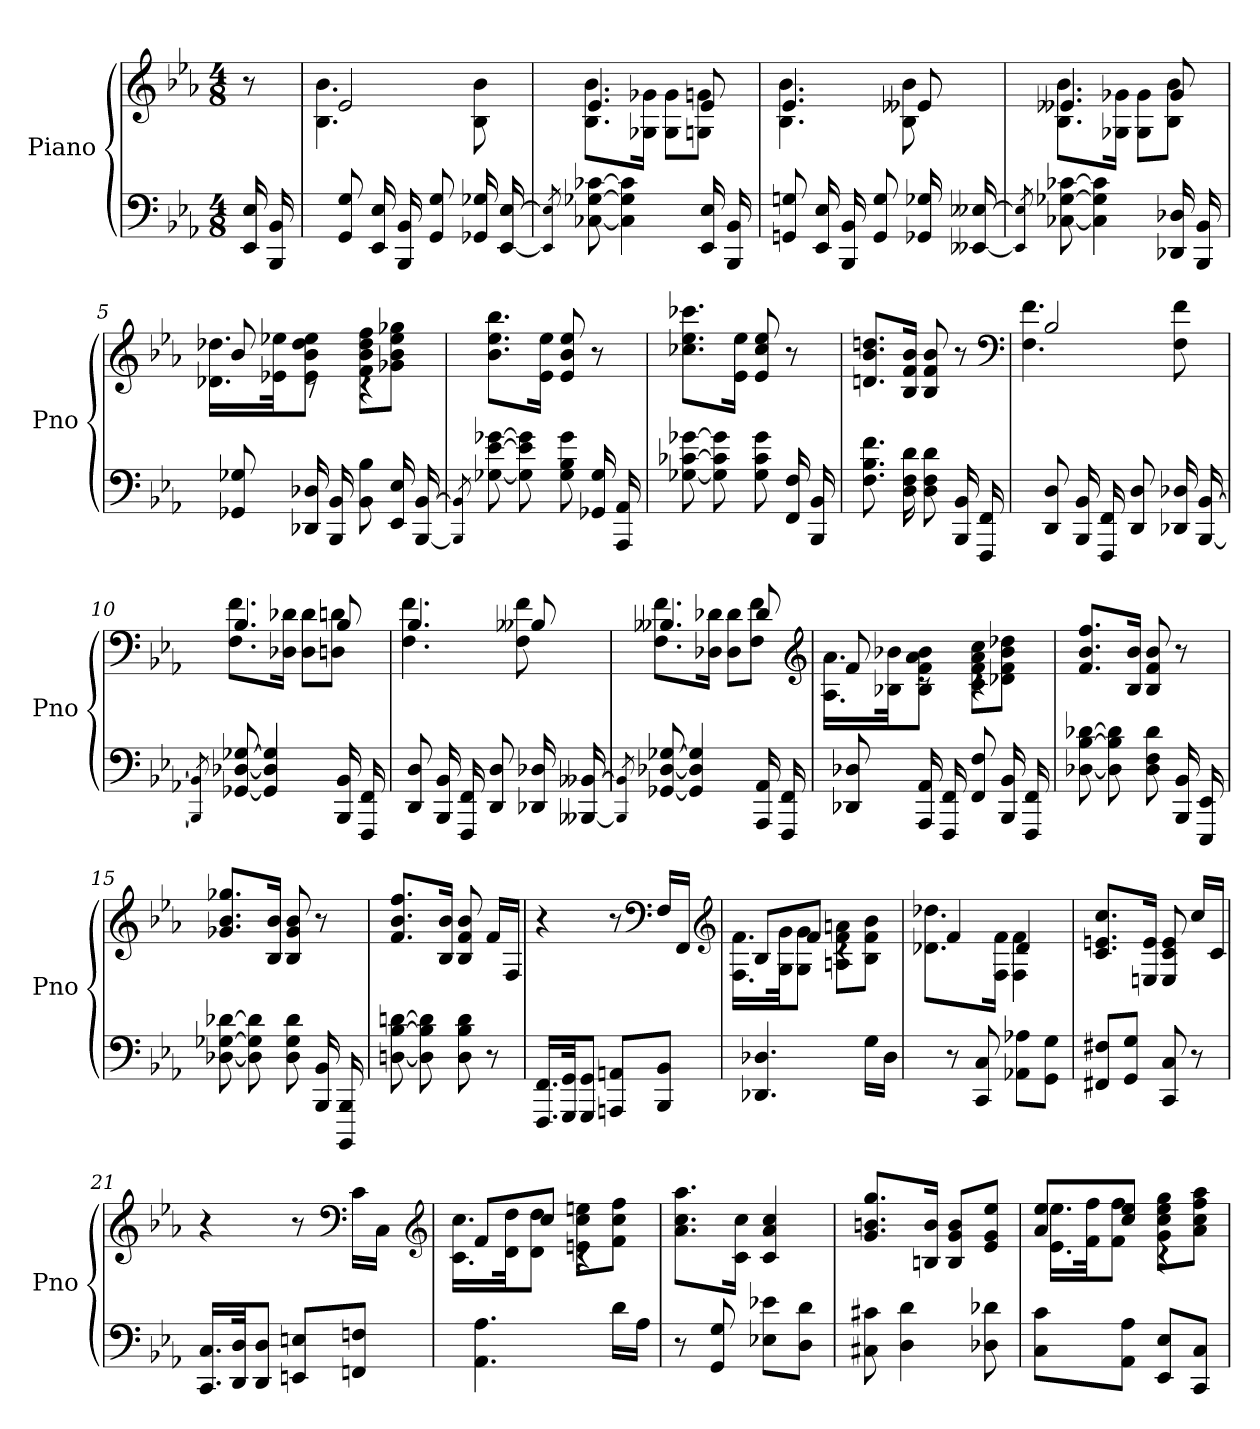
**kern	**kern
*part1	*part1
*staff2	*staff1
*I"Piano	*
*I'Pno	*
*clefF4	*clefG2
*k[b-e-a-]	*k[b-e-a-]
*E-:	*E-:
*M4/8	*M4/8
=	=
16EE- 16E-	8r
16BBB- 16BB-	.
=1	=1
*	*^
8GG 8G	2e-	4.B- 4.b-
16EE- 16E-	.	.
16BBB- 16BB-	.	.
8GG 8G	.	.
16GG-X 16G-X	.	8B- 8b-
[16EE- [16E-	.	.
=2	=2	=2
8qEE-] 8qE-]	.	.
[8C-X [8G-X [8c-X	4.e-	8.B- 8.b-L
4C-] 4G-] 4c-]	.	.
.	.	16G-X 16g-XJk
.	.	8G- 8g-L
16EE- 16E-	8e-	8Gn 8gnJ
16BBB- 16BB-	.	.
=3	=3	=3
8GGn 8Gn	4.e-	4.B- 4.b-
16EE- 16E-	.	.
16BBB- 16BB-	.	.
8GG 8G	.	.
16GG-X 16G-X	8e--X	8B- 8b-
[16EE--X [16E--X	.	.
=4	=4	=4
8qEE--] 8qE--]	.	.
[8C-X [8G-X [8c-X	4.e--X	8.B- 8.b-L
4C-] 4G-] 4c-]	.	.
.	.	16G-X 16g-XJk
.	.	8G- 8g-L
16DD-X 16D-X	8g-	8B- 8b-J
16BBB- 16BB-	.	.
=5	=5	=5
8GG-X 8G-X	8b-	16.d-X 16.dd-XLL
.	.	32e-X 32ee-XJK
16DD-X 16D-X	8rc	8e- 8b- 8dd- 8ee-J
16BBB- 16BB-	.	.
8BB- 8B-	4rc	8f 8b- 8dd- 8ffL
16EE- 16E-	.	8g-X 8b- 8ee- 8gg-XJ
[16BBB- [16BB-	.	.
*	*v	*v
=6	=6
8qBBB-] 8qBB-]	.
[8G-X [8e- [8g-X	8.b- 8.ee- 8.bb-L
8G-] 8e-] 8g-]	.
.	16e- 16ee-Jk
8G- 8B- 8g-	8e- 8b- 8ee-
16GG-X 16G-	8r
16AAA- 16AA-	.
=7	=7
[8G-X [8c-X [8g-X	8.cc-X 8.ee- 8.ccc-XL
8G-] 8c-] 8g-]	.
.	16e- 16ee-Jk
8G- 8c- 8g-	8e- 8cc- 8ee-
16FF 16F	8r
16BBB- 16BB-	.
=8	=8
8.F 8.B- 8.f	8.dn 8.b- 8.ddnL
16D 16F 16d	16B- 16f 16b-Jk
8D 8F 8d	8B- 8f 8b-
16BBB- 16BB-	8r
16FFF 16FF	.
*	*clefF4
=9	=9
*	*^
8DD 8D	2B-	4.F 4.f
16BBB- 16BB-	.	.
16FFF 16FF	.	.
8DD 8D	.	.
16DD-X 16D-X	.	8F 8f
[16BBB- [16BB-	.	.
=10	=10	=10
8qBBB-] 8qBB-]	.	.
[8GG-X [8D-X [8G-X	4.B-	8.F 8.fL
4GG-] 4D-] 4G-]	.	.
.	.	16D-X 16d-XJk
.	.	8D- 8d-L
16BBB- 16BB-	8B-	8Dn 8dnJ
16FFF 16FF	.	.
=11	=11	=11
8DD 8D	4.B-	4.F 4.f
16BBB- 16BB-	.	.
16FFF 16FF	.	.
8DD 8D	.	.
16DD-X 16D-X	8B--X	8F 8f
[16BBB--X [16BB--X	.	.
=12	=12	=12
8qBBB--] 8qBB--]	.	.
[8GG-X [8D-X [8G-X	4.B--X	8.F 8.fL
4GG-] 4D-] 4G-]	.	.
.	.	16D-X 16d-XJk
.	.	8D- 8d-L
16AAA- 16AA-	8d-	8F 8fJ
16FFF 16FF	.	.
*	*clefG2	*
=13	=13	=13
8DD-X 8D-X	8f	16.A- 16.a-LL
.	.	32B-X 32b-XJK
16AAA- 16AA-	8rc	8B- 8f 8a- 8b-J
16FFF 16FF	.	.
8FF 8F	4rc	8c 8f 8a- 8ccL
16BBB- 16BB-	.	8d-X 8f 8b- 8dd-XJ
16FFF 16FF	.	.
*	*v	*v
=14	=14
[8D-X [8B- [8d-X	8.f 8.b- 8.ffL
8D-] 8B-] 8d-]	.
.	16B- 16b-Jk
8D- 8F 8d-	8B- 8f 8b-
16BBB- 16BB-	8r
16EEE- 16EE-	.
=15	=15
[8D-X [8G-X [8d-X	8.g-X 8.b- 8.gg-XL
8D-] 8G-] 8d-]	.
.	16B- 16b-Jk
8D- 8G- 8d-	8B- 8g- 8b-
16BBB- 16BB-	8r
16BBBB- 16BBB-	.
=16	=16
[8Dn [8B- [8dn	8.f 8.b- 8.ffL
8D] 8B-] 8d]	.
.	16B- 16b-Jk
8D 8B- 8d	8B- 8f 8b-
8r	16fLL
.	16FJJ
=17	=17
16.FFF 16.FFLL	4r
32GGG 32GGJK	.
8GGG 8GGJ	.
8AAAn 8AAnL	8r
*	*clefF4
8BBB- 8BB-J	16FLL
.	16FFJJ
*	*clefG2
=18	=18
*	*^
4.DD-X 4.D-X	8B-L	16.F 16.fLL
.	.	32G 32gJK
.	8fJ	8G 8gJ
.	4rc	8An 8f 8anL
16GLL	.	8B- 8f 8b-J
16D-JJ	.	.
=19	=19	=19
8r	4f	8.d-X 8.dd-XL
8CC 8C	.	.
.	.	16F 16fJk
8AA-X 8A-XL	4d-	4F 4f
8GG 8GJ	.	.
*	*v	*v
=20	=20
8FF#X 8F#XL	8.c 8.en 8.ccL
8GG 8GJ	.
.	16En 16eJk
8CC 8C	8E 8c 8e
8r	16ccLL
.	16cJJ
=21	=21
16.CC 16.CLL	4r
32DD 32DJK	.
8DD 8DJ	.
8EEn 8EnL	8r
*	*clefF4
8FFn 8FnJ	16cLL
.	16CJJ
*	*clefG2
=22	=22
*	*^
4.AA- 4.A-	8fL	16.c 16.ccLL
.	.	32d 32ddJK
.	8ccJ	8d 8ddJ
.	4rc	8en 8cc 8eenL
16dLL	.	8f 8cc 8ffJ
16A-JJ	.	.
*	*v	*v
=23	=23
8r	8.a- 8.cc 8.aa-L
8GG 8G	.
.	16c 16ccJk
8E-X 8e-XL	4c 4a- 4cc
8D 8dJ	.
=24	=24
8C#X 8c#X	8.g 8.bn 8.ggL
4D 4d	.
.	16Bn 16bJk
.	8B 8g 8bL
8D-X 8d-X	8e- 8g 8ee-J
=25	=25
*	*^
8C 8cL	8a- 8ee-L	16.e- 16.ee-LL
.	.	32f 32ffJK
8AA- 8A-J	8cc 8ee-J	8f 8ffJ
8EE- 8E-L	4rc	8g 8cc 8ee- 8ggL
8CC 8CJ	.	8a- 8cc 8ff 8aa-J
*	*v	*v
=	=
*-	*-
